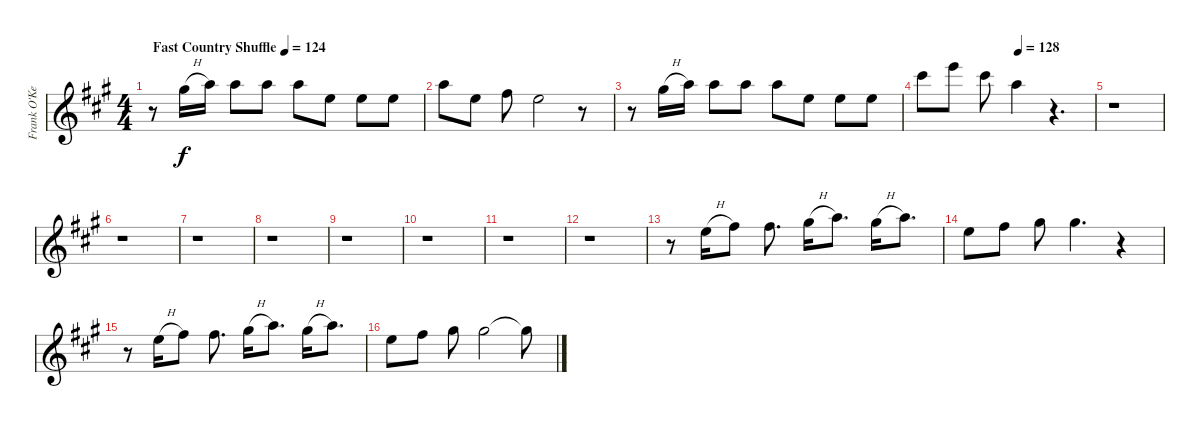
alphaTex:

\track ("Frank O'Keefe Vocals" "Frank O'Ke") {instrument contrabass}
\staff {score}
\tuning (E4 B3 G3 D3 A2 E2) {hide}
\ts (4 4)
\tempo (124 "Fast Country Shuffle")
\clef g2
\ks a
r.8{dy f instrument contrabass} 4.1{h}.16 5.1.16 5.1.8 5.1.8 5.1.8 5.2.8 5.2.8 5.2.8 |
5.1.8 5.2.8 7.2.8 5.2.2 r.8 |
r.8 9.2{h}.16 10.2.16 10.2.8 10.2.8 10.2.8 9.3.8 9.3.8 9.3.8 |
\tempo (128 0.5625)
9.1.8 12.1.8 9.1.8 10.2.4 r.4{d} |
r.1 |
r.1 |
r.1 |
r.1 |
r.1 |
r.1 |
r.1 |
r.1 |
r.8 9.3{h}.16 11.3.8 11.3.8{d} 9.2{h}.16 10.2.8{d} 9.2{h}.16 10.2.8{d} |
9.3.8 11.3.8 9.2.8 9.2.4{d} r.4 |
r.8 9.3{h}.16 11.3.8 11.3.8{d} 9.2{h}.16 10.2.8{d} 9.2{h}.16 10.2.8{d} |
9.3.8 11.3.8 9.2.8 9.2.2 9.2{t}.8
